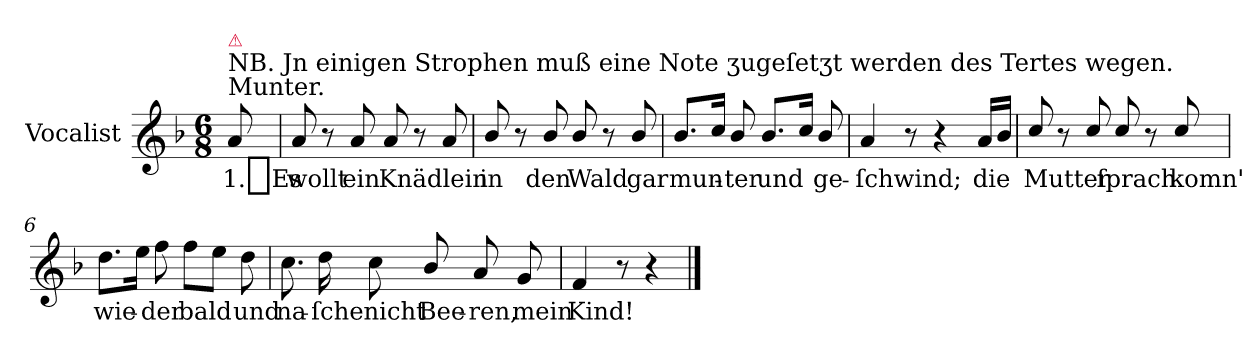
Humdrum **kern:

**kern	**text
*part1	*part1
*staff1	*staff1
*I"Vocalist	*
*clefG2	*
*k[b-]	*
*F:	*
*M6/8	*
=	=
!LO:TX:a:t=Munter.	!
!LO:TX:a:t=NB. Jn einigen Strophen muß eine Note ʒugeſetʒt werden des Tertes wegen.	!
!LO:TX:a:color=crimson:t=⚠	!
8a	1._Es
=1	=1
8a	wollt
8r	.
8a	ein
8a	Knädlein
8r	.
8a	.
=2	=2
8b-/	in
8r	.
8b-/	den
8b-/	Wald
8r	.
8b-/	gar
=3	=3
8.b-/L	mun-
16ccJk	.
8b-/	-ter
8.b-/L	und
16ccJk	.
8b-/	ge-
=4	=4
4a	-ſchwind;
8r	.
4r	.
16aLL	die
16b-JJ	.
=5	=5
8cc/	Mutter
8r	.
8cc/	.
8cc/	ſprach
8r	.
8cc/	komn'
=6	=6
8.ddL	wie-
16eeJk	.
8ff	-der
8ffL	bald
8eeJ	.
8dd	und
=7	=7
8.cc	na-
16dd	-ſche
8cc	nicht
8b-/	Bee-
8a	-ren,
8g	mein
=8	=8
4f	Kind!
8r	.
4r	.
==	==
*-	*-
